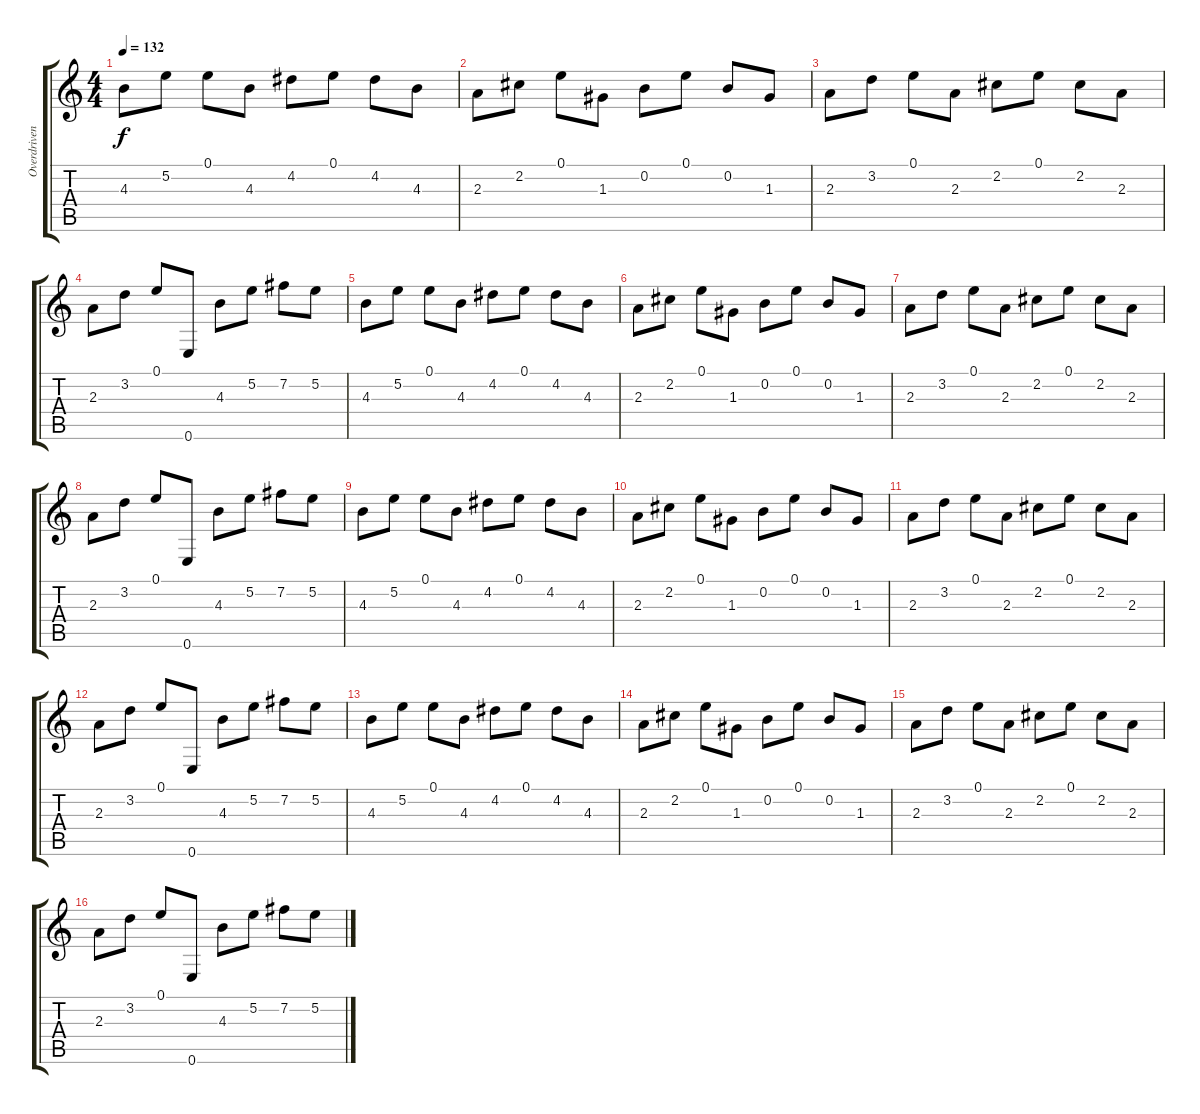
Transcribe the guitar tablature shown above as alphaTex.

\track ("Overdriven Guitar" "Overdriven") {instrument overdrivenguitar}
\staff {score tabs}
\tuning (E4 B3 G3 D3 A2 E2) {hide}
\ts (4 4)
\tempo 132
\clef g2
\ks c
4.3.8{dy f instrument overdrivenguitar} 5.2.8 0.1.8 4.3.8 4.2.8 0.1.8 4.2.8 4.3.8 |
2.3.8 2.2.8 0.1.8 1.3.8 0.2.8 0.1.8 0.2.8 1.3.8 |
2.3.8 3.2.8 0.1.8 2.3.8 2.2.8 0.1.8 2.2.8 2.3.8 |
2.3.8 3.2.8 0.1.8 0.6.8 4.3.8 5.2.8 7.2.8 5.2.8 |
4.3.8 5.2.8 0.1.8 4.3.8 4.2.8 0.1.8 4.2.8 4.3.8 |
2.3.8 2.2.8 0.1.8 1.3.8 0.2.8 0.1.8 0.2.8 1.3.8 |
2.3.8 3.2.8 0.1.8 2.3.8 2.2.8 0.1.8 2.2.8 2.3.8 |
2.3.8 3.2.8 0.1.8 0.6.8 4.3.8 5.2.8 7.2.8 5.2.8 |
4.3.8 5.2.8 0.1.8 4.3.8 4.2.8 0.1.8 4.2.8 4.3.8 |
2.3.8 2.2.8 0.1.8 1.3.8 0.2.8 0.1.8 0.2.8 1.3.8 |
2.3.8 3.2.8 0.1.8 2.3.8 2.2.8 0.1.8 2.2.8 2.3.8 |
2.3.8 3.2.8 0.1.8 0.6.8 4.3.8 5.2.8 7.2.8 5.2.8 |
4.3.8 5.2.8 0.1.8 4.3.8 4.2.8 0.1.8 4.2.8 4.3.8 |
2.3.8 2.2.8 0.1.8 1.3.8 0.2.8 0.1.8 0.2.8 1.3.8 |
2.3.8 3.2.8 0.1.8 2.3.8 2.2.8 0.1.8 2.2.8 2.3.8 |
2.3.8 3.2.8 0.1.8 0.6.8 4.3.8 5.2.8 7.2.8 5.2.8
